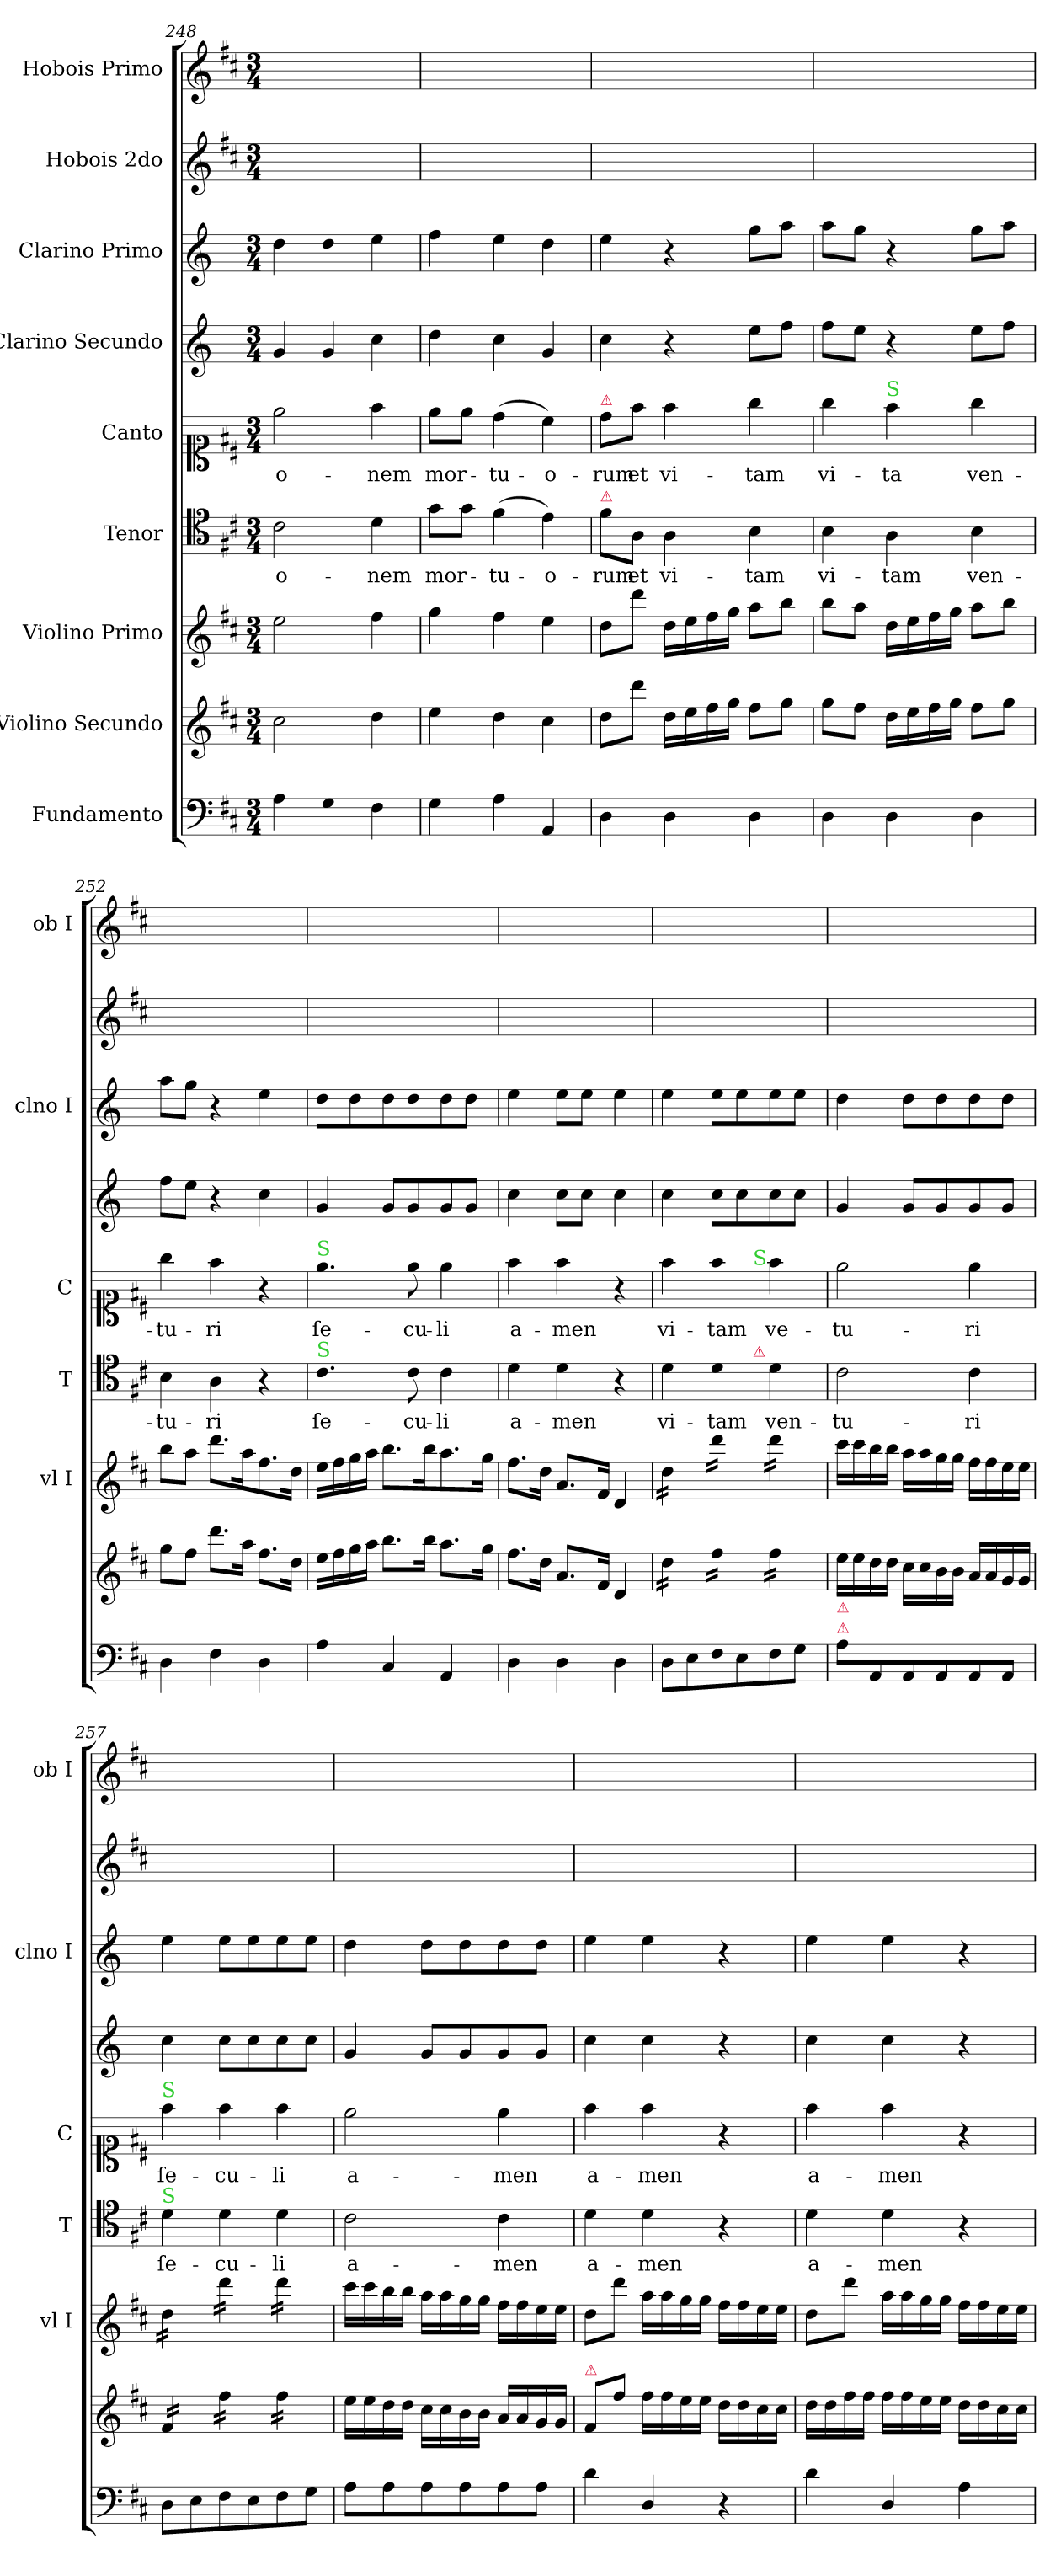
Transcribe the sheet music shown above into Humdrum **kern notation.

**kern	**kern	**kern	**kern	**text	**kern	**text	**kern	**kern	**kern	**kern
*part9	*part8	*part7	*part6	*part6	*part5	*part5	*part4	*part3	*part2	*part1
*staff9	*staff8	*staff7	*staff6	*staff6	*staff5	*staff5	*staff4	*staff3	*staff2	*staff1
*I"Fundamento	*I"Violino Secundo	*I"Violino Primo	*I"Tenor	*	*I"Canto	*	*I"Clarino Secundo	*I"Clarino Primo	*I"Hobois 2do	*I"Hobois Primo
*	*	*I'vl I	*I'T	*	*I'C	*	*	*I'clno I	*	*I'ob I
*clefF4	*clefG2	*clefG2	*clefC4	*	*clefC1	*	*clefG2	*clefG2	*clefG2	*clefG2
*	*	*	*	*	*	*	*ITrd-1c-2	*ITrd-1c-2	*	*
*k[f#c#]	*k[f#c#]	*k[f#c#]	*k[f#c#]	*	*k[f#c#]	*	*k[f#c#]	*k[f#c#]	*k[f#c#]	*k[f#c#]
*M3/4	*M3/4	*M3/4	*M3/4	*	*M3/4	*	*M3/4	*M3/4	*M3/4	*M3/4
=248	=248	=248	=248	=248	=248	=248	=248	=248	=248	=248
4A\	2cc#\	2ee\	2c#\	-o-	2ee\	-o-	4a/	4ee\	2.ryy	2.ryy
4G\	.	.	.	.	.	.	4a/	4ee\	.	.
4F#\	4dd\	4ff#\	4d\	-nem	4ff#\	-nem	4dd\	4ff#\	.	.
=249	=249	=249	=249	=249	=249	=249	=249	=249	=249	=249
4G\	4ee\	4gg\	8g\L	mor-	8ee\L	mor-	4ee\	4gg\	2.ryy	2.ryy
.	.	.	8g\J	.	8ee\J	.	.	.	.	.
4A\	4dd\	4ff#\	(>4f#\	-tu-	(>4dd\	-tu-	4dd\	4ff#\	.	.
4AA/	4cc#\	4ee\	4e\)	-o-	4cc#\)	-o-	4a/	4ee\	.	.
=250	=250	=250	=250	=250	=250	=250	=250	=250	=250	=250
!	!	!	!	!	!LO:TX:a:color=crimson:t=⚠	!	!	!	!	!
!	!	!	!LO:TX:a:color=crimson:t=⚠	!	!	!	!	!	!	!
4D\	8dd\L	8dd\L	8f#\L	-rum	8dd\L	-rum	4dd\	4ff#\	2.ryy	2.ryy
.	8ddd\J	8ddd\J	8A\J	et	8ff#\J	et	.	.	.	.
4D\	16dd\LL	16dd\LL	4A\	vi-	4ff#\	vi-	4r	4r	.	.
.	16ee\	16ee\	.	.	.	.	.	.	.	.
.	16ff#\	16ff#\	.	.	.	.	.	.	.	.
.	16gg\JJ	16gg\JJ	.	.	.	.	.	.	.	.
4D\	8ff#\L	8aa\L	4B\	-tam	4gg\	-tam	8ff#\L	8aa\L	.	.
.	8gg\J	8bb\J	.	.	.	.	8gg\J	8bb\J	.	.
=251	=251	=251	=251	=251	=251	=251	=251	=251	=251	=251
4D\	8gg\L	8bb\L	4B\	vi-	4gg\	vi-	8gg\L	8bb\L	2.ryy	2.ryy
.	8ff#\J	8aa\J	.	.	.	.	8ff#\J	8aa\J	.	.
!	!	!	!	!	!LO:TX:a:color=limegreen:t=S	!	!	!	!	!
4D\	16dd\LL	16dd\LL	4A\	-tam	4ff#\	-ta	4r	4r	.	.
.	16ee\	16ee\	.	.	.	.	.	.	.	.
.	16ff#\	16ff#\	.	.	.	.	.	.	.	.
.	16gg\JJ	16gg\JJ	.	.	.	.	.	.	.	.
4D\	8ff#\L	8aa\L	4B\	ven-	4gg\	ven-	8ff#\L	8aa\L	.	.
.	8gg\J	8bb\J	.	.	.	.	8gg\J	8bb\J	.	.
=252	=252	=252	=252	=252	=252	=252	=252	=252	=252	=252
4D\	8gg\L	8bb\L	4B\	-tu-	4gg\	-tu-	8gg\L	8bb\L	2.ryy	2.ryy
.	8ff#\J	8aa\J	.	.	.	.	8ff#\J	8aa\J	.	.
4F#\	8.ddd\L	8.ddd\L	4A\	-ri	4ff#\	-ri	4r	4r	.	.
.	16aa\Jk	16aa\K	.	.	.	.	.	.	.	.
4D\	8.ff#\L	8.ff#\	4r	.	4r	.	4dd\	4ff#\	.	.
.	16dd\Jk	16dd\Jk	.	.	.	.	.	.	.	.
=253	=253	=253	=253	=253	=253	=253	=253	=253	=253	=253
!	!	!	!	!	!LO:TX:a:color=limegreen:t=S	!	!	!	!	!
!	!	!	!LO:TX:a:color=limegreen:t=S	!	!	!	!	!	!	!
4A\	16ee\LL	16ee\LL	4.c#\	ſe-	4.ee\	ſe-	4a/	8ee\L	2.ryy	2.ryy
.	16ff#\	16ff#\	.	.	.	.	.	.	.	.
.	16gg\	16gg\	.	.	.	.	.	8ee\	.	.
.	16aa\JJ	16aa\JJ	.	.	.	.	.	.	.	.
4C#/	8.bb\L	8.bb\L	.	.	.	.	8a/L	8ee\	.	.
.	.	.	8c#\	-cu-	8ee\	-cu-	8a/	8ee\	.	.
.	16bb\Jk	16bb\K	.	.	.	.	.	.	.	.
4AA/	8.aa\L	8.aa\	4c#\	-li	4ee\	-li	8a/	8ee\	.	.
.	.	.	.	.	.	.	8a/J	8ee\J	.	.
.	16gg\Jk	16gg\Jk	.	.	.	.	.	.	.	.
=254	=254	=254	=254	=254	=254	=254	=254	=254	=254	=254
4D\	8.ff#\L	8.ff#\L	4d\	a-	4ff#\	a-	4dd\	4ff#\	2.ryy	2.ryy
.	16dd\Jk	16dd\Jk	.	.	.	.	.	.	.	.
4D\	8.a/L	8.a/L	4d\	-men	4ff#\	-men	8dd\L	8ff#\L	.	.
.	.	.	.	.	.	.	8dd\J	8ff#\J	.	.
.	16f#/Jk	16f#/Jk	.	.	.	.	.	.	.	.
4D\	4d/	4d/	4r	.	4r	.	4dd\	4ff#\	.	.
=255	=255	=255	=255	=255	=255	=255	=255	=255	=255	=255
*	*	*	*^	*	*^	*	*	*	*	*
*	*tremolo	*	*	*	*	*	*	*	*	*	*	*
*	*	*tremolo	*	*	*	*	*	*	*	*	*	*
8D\L	16dd\LL	16dd\LL	4d\	4..ryy	vi-	4ff#\	4..ryy	vi-	4dd\	4ff#\	2.ryy	2.ryy
.	16dd\	16dd\	.	.	.	.	.	.	.	.	.	.
8E\	16dd\	16dd\	.	.	.	.	.	.	.	.	.	.
.	16dd\JJ	16dd\JJ	.	.	.	.	.	.	.	.	.	.
8F#\	16ff#\LL	16ddd\LL	4d\	.	-tam	4ff#\	.	-tam	8dd\L	8ff#\L	.	.
.	16ff#\	16ddd\	.	.	.	.	.	.	.	.	.	.
8E\	16ff#\	16ddd\	.	.	.	.	.	.	8dd\	8ff#\	.	.
!	!	!	!	!	!	!	!LO:TX:a:color=limegreen:t=S	!	!	!	!	!
!	!	!	!	!LO:TX:a:color=crimson:t=⚠	!	!	!	!	!	!	!	!
.	16ff#\JJ	16ddd\JJ	.	4ryy	.	.	4ryy	.	.	.	.	.
8F#\	16ff#\LL	16ddd\LL	4d\	.	ven-	4ff#\	.	ve-	8dd\	8ff#\	.	.
.	16ff#\	16ddd\	.	.	.	.	.	.	.	.	.	.
8G\J	16ff#\	16ddd\	.	.	.	.	.	.	8dd\J	8ff#\J	.	.
.	16ff#\JJ	16ddd\JJ	.	16ryy	.	.	16ryy	.	.	.	.	.
*	*	*Xtremolo	*	*	*	*	*	*	*	*	*	*
*	*Xtremolo	*	*	*	*	*	*	*	*	*	*	*
=256	=256	=256	=256	=256	=256	=256	=256	=256	=256	=256	=256	=256
!LO:TX:a:color=crimson:t=⚠	!	!	!	!	!	!	!	!	!	!	!	!
!LO:TX:a:color=crimson:t=⚠	!	!	!	!	!	!	!	!	!	!	!	!
*	*	*	*v	*v	*	*	*	*	*	*	*	*
*	*	*	*	*	*v	*v	*	*	*	*	*
8A\L	16ee\LL	16ccc#\LL	2c#\	-tu-	2ee\	-tu-	4a/	4ee\	2.ryy	2.ryy
.	16ee\	16ccc#\	.	.	.	.	.	.	.	.
8AA/	16dd\	16bb\	.	.	.	.	.	.	.	.
.	16dd\JJ	16bb\JJ	.	.	.	.	.	.	.	.
8AA/	16cc#\LL	16aa\LL	.	.	.	.	8a/L	8ee\L	.	.
.	16cc#\	16aa\	.	.	.	.	.	.	.	.
8AA/	16b\	16gg\	.	.	.	.	8a/	8ee\	.	.
.	16b\JJ	16gg\JJ	.	.	.	.	.	.	.	.
8AA/	16a/LL	16ff#\LL	4c#\	-ri	4ee\	-ri	8a/	8ee\	.	.
.	16a/	16ff#\	.	.	.	.	.	.	.	.
8AA/J	16g/	16ee\	.	.	.	.	8a/J	8ee\J	.	.
.	16g/JJ	16ee\JJ	.	.	.	.	.	.	.	.
=257	=257	=257	=257	=257	=257	=257	=257	=257	=257	=257
!	!	!	!	!	!LO:TX:a:color=limegreen:t=S	!	!	!	!	!
!	!	!	!LO:TX:a:color=limegreen:t=S	!	!	!	!	!	!	!
*	*tremolo	*	*	*	*	*	*	*	*	*
*	*	*tremolo	*	*	*	*	*	*	*	*
8D\L	16f#/LL	16dd\LL	4d\	ſe-	4ff#\	ſe-	4dd\	4ff#\	2.ryy	2.ryy
.	16f#/	16dd\	.	.	.	.	.	.	.	.
8E\	16f#/	16dd\	.	.	.	.	.	.	.	.
.	16f#/JJ	16dd\JJ	.	.	.	.	.	.	.	.
8F#\	16ff#\LL	16ddd\LL	4d\	-cu-	4ff#\	-cu-	8dd\L	8ff#\L	.	.
.	16ff#\	16ddd\	.	.	.	.	.	.	.	.
8E\	16ff#\	16ddd\	.	.	.	.	8dd\	8ff#\	.	.
.	16ff#\JJ	16ddd\JJ	.	.	.	.	.	.	.	.
8F#\	16ff#\LL	16ddd\LL	4d\	-li	4ff#\	-li	8dd\	8ff#\	.	.
.	16ff#\	16ddd\	.	.	.	.	.	.	.	.
8G\J	16ff#\	16ddd\	.	.	.	.	8dd\J	8ff#\J	.	.
.	16ff#\JJ	16ddd\JJ	.	.	.	.	.	.	.	.
*	*	*Xtremolo	*	*	*	*	*	*	*	*
*	*Xtremolo	*	*	*	*	*	*	*	*	*
=258	=258	=258	=258	=258	=258	=258	=258	=258	=258	=258
8A\L	16ee\LL	16ccc#\LL	2c#\	a-	2ee\	a-	4a/	4ee\	2.ryy	2.ryy
.	16ee\	16ccc#\	.	.	.	.	.	.	.	.
8A\	16dd\	16bb\	.	.	.	.	.	.	.	.
.	16dd\JJ	16bb\JJ	.	.	.	.	.	.	.	.
8A\	16cc#\LL	16aa\LL	.	.	.	.	8a/L	8ee\L	.	.
.	16cc#\	16aa\	.	.	.	.	.	.	.	.
8A\	16b\	16gg\	.	.	.	.	8a/	8ee\	.	.
.	16b\JJ	16gg\JJ	.	.	.	.	.	.	.	.
8A\	16a/LL	16ff#\LL	4c#\	-men	4ee\	-men	8a/	8ee\	.	.
.	16a/	16ff#\	.	.	.	.	.	.	.	.
8A\J	16g/	16ee\	.	.	.	.	8a/J	8ee\J	.	.
.	16g/JJ	16ee\JJ	.	.	.	.	.	.	.	.
=259	=259	=259	=259	=259	=259	=259	=259	=259	=259	=259
!	!LO:TX:a:color=crimson:t=⚠	!	!	!	!	!	!	!	!	!
4d\	8f#/L	8dd\L	4d\	a-	4ff#\	a-	4dd\	4ff#\	2.ryy	2.ryy
.	8ff#\J	8ddd\J	.	.	.	.	.	.	.	.
4D/	16ff#\LL	16aa\LL	4d\	-men	4ff#\	-men	4dd\	4ff#\	.	.
.	16ff#\	16aa\	.	.	.	.	.	.	.	.
.	16ee\	16gg\	.	.	.	.	.	.	.	.
.	16ee\JJ	16gg\JJ	.	.	.	.	.	.	.	.
4r	16dd\LL	16ff#\LL	4r	.	4r	.	4r	4r	.	.
.	16dd\	16ff#\	.	.	.	.	.	.	.	.
.	16cc#\	16ee\	.	.	.	.	.	.	.	.
.	16cc#\JJ	16ee\JJ	.	.	.	.	.	.	.	.
=260	=260	=260	=260	=260	=260	=260	=260	=260	=260	=260
4d\	16dd\LL	8dd\L	4d\	a-	4ff#\	a-	4dd\	4ff#\	2.ryy	2.ryy
.	16dd\	.	.	.	.	.	.	.	.	.
.	16ff#\	8ddd\J	.	.	.	.	.	.	.	.
.	16ff#\JJ	.	.	.	.	.	.	.	.	.
4D/	16ff#\LL	16aa\LL	4d\	-men	4ff#\	-men	4dd\	4ff#\	.	.
.	16ff#\	16aa\	.	.	.	.	.	.	.	.
.	16ee\	16gg\	.	.	.	.	.	.	.	.
.	16ee\JJ	16gg\JJ	.	.	.	.	.	.	.	.
4A\	16dd\LL	16ff#\LL	4r	.	4r	.	4r	4r	.	.
.	16dd\	16ff#\	.	.	.	.	.	.	.	.
.	16cc#\	16ee\	.	.	.	.	.	.	.	.
.	16cc#\JJ	16ee\JJ	.	.	.	.	.	.	.	.
=	=	=	=	=	=	=	=	=	=	=
*-	*-	*-	*-	*-	*-	*-	*-	*-	*-	*-
